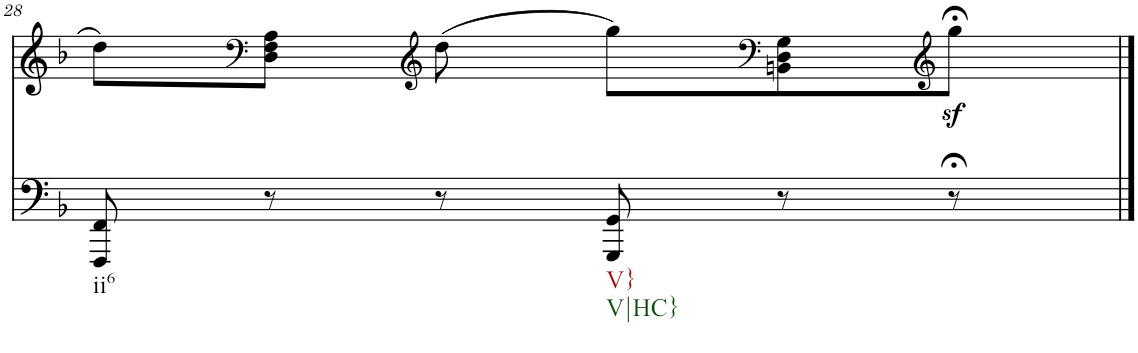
**kern	**kern
*part2	*part1
*staff2	*staff1
*I"piano	*I"piano
*I'Pno	*I'Pno
!!LO:PB:g=z
*clefF4	*clefG2
*k[b-]	*k[b-]
*F:	*F:
*M6/8	*M6/8
=28	=28
!LO:TX:b:t=ii6	!
8FFF/ 8FF/	8dd\L
*	*clefF4
8r	8D\ 8F\ 8A\J
*	*clefG2
8r	(8dd\
!LO:TX:b:t=V}	!
!LO:TX:b:t=V|HC}	!
8GGG/ 8GG/	8gg\L)
*	*clefF4
8r	8BBn\ 8D\ 8G\
*	*clefG2
8r;<	8ggz<;<\J
==	==
*-	*-
